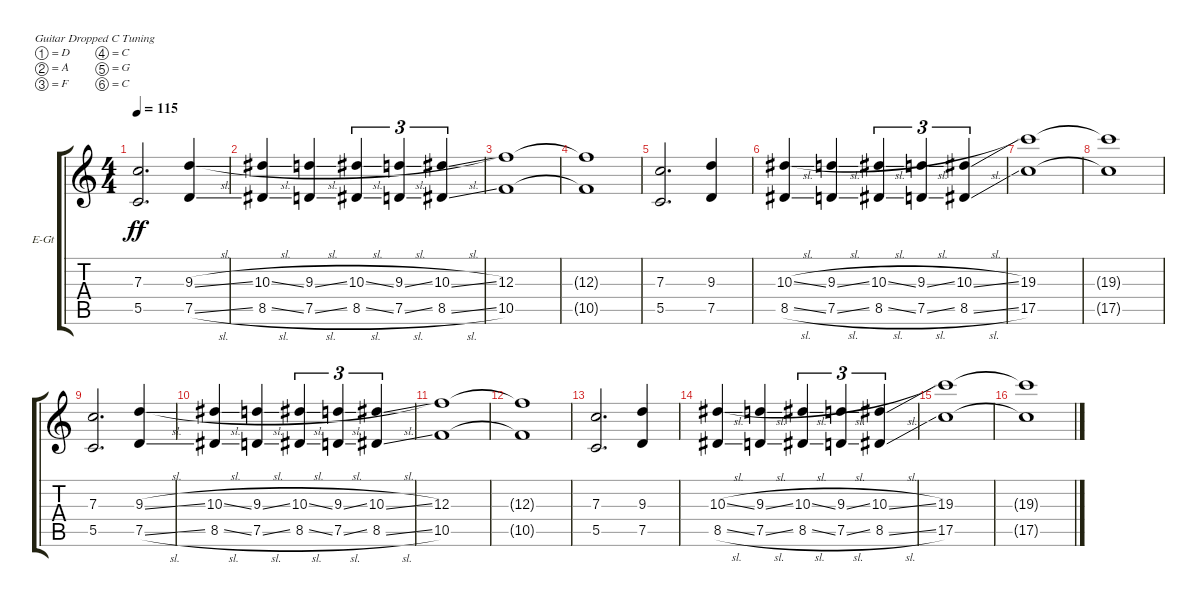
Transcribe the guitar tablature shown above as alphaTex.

\bracketExtendMode groupsimilarinstruments
\firstSystemTrackNameOrientation horizontal
\otherSystemsTrackNameOrientation horizontal
\track ("Kaleb - Rhythm" "E-Gt") {instrument distortionguitar}
\staff {score tabs}
\tuning (D4 A3 F3 C3 G2 C2)
\ts (4 4)
\tempo 115
\clef g2
\ks c
(5.5 7.3).2{d dy ff} (7.5{sl} 9.3{sl}).4 |
(8.5{sl} 10.3{sl}).4 (7.5{sl} 9.3{sl}).4 (8.5{sl} 10.3{sl}).4{tu (3 2)} (9.3{sl} 7.5{sl}).4{tu (3 2)} (10.3{sl} 8.5{sl}).4{tu (3 2)} |
(12.3 10.5).1 |
(10.5{t} 12.3{t}).1 |
(5.5 7.3).2{d} (7.5 9.3).4 |
(8.5{sl} 10.3{sl}).4 (7.5{sl} 9.3{sl}).4 (8.5{sl} 10.3{sl}).4{tu (3 2)} (9.3{sl} 7.5{sl}).4{tu (3 2)} (10.3{sl} 8.5{sl}).4{tu (3 2)} |
(19.3 17.5).1 |
(17.5{t} 19.3{t}).1 |
(5.5 7.3).2{d} (7.5{sl} 9.3{sl}).4 |
(8.5{sl} 10.3{sl}).4 (7.5{sl} 9.3{sl}).4 (8.5{sl} 10.3{sl}).4{tu (3 2)} (9.3{sl} 7.5{sl}).4{tu (3 2)} (10.3{sl} 8.5{sl}).4{tu (3 2)} |
(12.3 10.5).1 |
(10.5{t} 12.3{t}).1 |
(5.5 7.3).2{d} (7.5 9.3).4 |
(8.5{sl} 10.3{sl}).4 (7.5{sl} 9.3{sl}).4 (8.5{sl} 10.3{sl}).4{tu (3 2)} (9.3{sl} 7.5{sl}).4{tu (3 2)} (10.3{sl} 8.5{sl}).4{tu (3 2)} |
(19.3 17.5).1 |
(17.5{t} 19.3{t}).1
